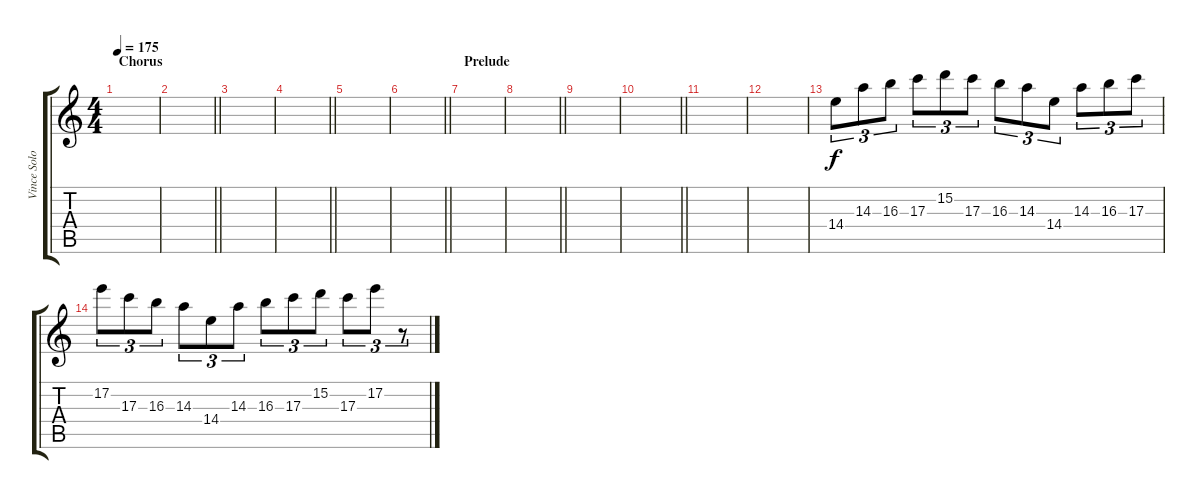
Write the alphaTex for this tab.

\track ("Vince Solo" "Vince Solo") {instrument distortionguitar}
\staff {score tabs}
\tuning (E4 B3 G3 D3 A2 E2) {hide}
\ts (4 4)
\section ("" "Chorus")
\tempo 175
\clef g2
\ks c
|
\barLineRight lightlight
|
|
\barLineRight lightlight
|
|
\barLineRight lightlight
|
\section ("" "Prelude ")
|
\barLineRight lightlight
|
|
\barLineRight lightlight
|
|
|
14.4.8{tu (3 2)} 14.3.8{tu (3 2)} 16.3.8{tu (3 2)} 17.3.8{tu (3 2)} 15.2.8{tu (3 2)} 17.3.8{tu (3 2)} 16.3.8{tu (3 2)} 14.3.8{tu (3 2)} 14.4.8{tu (3 2)} 14.3.8{tu (3 2)} 16.3.8{tu (3 2)} 17.3.8{tu (3 2)} |
17.2.8{tu (3 2)} 17.3.8{tu (3 2)} 16.3.8{tu (3 2)} 14.3.8{tu (3 2)} 14.4.8{tu (3 2)} 14.3.8{tu (3 2)} 16.3.8{tu (3 2)} 17.3.8{tu (3 2)} 15.2.8{tu (3 2)} 17.3.8{tu (3 2)} 17.2.8{tu (3 2)} r.8{tu (3 2)}
